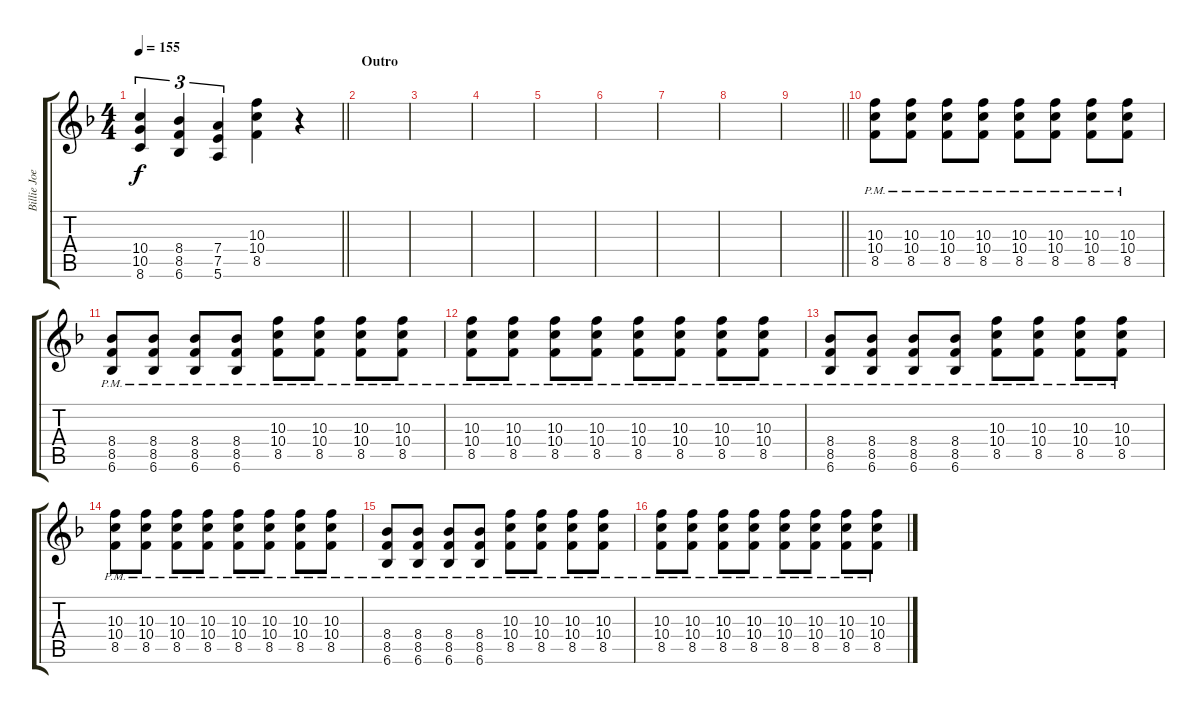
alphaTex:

\track ("Billie Joe (Rhthym Guitar)" "Billie Joe") {instrument distortionguitar}
\staff {score tabs}
\tuning (E4 B3 G3 D3 A2 E2) {hide}
\ts (4 4)
\tempo 155
\clef g2
\barLineRight lightlight
\ks f
(10.4 10.5 8.6).4{tu (3 2) dy f} (8.4 8.5 6.6).4{tu (3 2)} (7.4 7.5 5.6).4{tu (3 2)} (10.3 10.4 8.5).4 r.4 |
\section ("" "Outro")
|
|
|
|
|
|
|
\barLineRight lightlight
|
(10.3{pm} 10.4{pm} 8.5{pm}).8 (10.3{pm} 10.4{pm} 8.5{pm}).8 (10.3{pm} 10.4{pm} 8.5{pm}).8 (10.3{pm} 10.4{pm} 8.5{pm}).8 (10.3{pm} 10.4{pm} 8.5{pm}).8 (10.3{pm} 10.4{pm} 8.5{pm}).8 (10.3{pm} 10.4{pm} 8.5{pm}).8 (10.3{pm} 10.4{pm} 8.5{pm}).8 |
(8.4{pm} 8.5{pm} 6.6{pm}).8 (8.4{pm} 8.5{pm} 6.6{pm}).8 (8.4{pm} 8.5{pm} 6.6{pm}).8 (8.4{pm} 8.5{pm} 6.6{pm}).8 (10.3{pm} 10.4{pm} 8.5{pm}).8 (10.3{pm} 10.4{pm} 8.5{pm}).8 (10.3{pm} 10.4{pm} 8.5{pm}).8 (10.3{pm} 10.4{pm} 8.5{pm}).8 |
(10.3{pm} 10.4{pm} 8.5{pm}).8 (10.3{pm} 10.4{pm} 8.5{pm}).8 (10.3{pm} 10.4{pm} 8.5{pm}).8 (10.3{pm} 10.4{pm} 8.5{pm}).8 (10.3{pm} 10.4{pm} 8.5{pm}).8 (10.3{pm} 10.4{pm} 8.5{pm}).8 (10.3{pm} 10.4{pm} 8.5{pm}).8 (10.3{pm} 10.4{pm} 8.5{pm}).8 |
(8.4{pm} 8.5{pm} 6.6{pm}).8 (8.4{pm} 8.5{pm} 6.6{pm}).8 (8.4{pm} 8.5{pm} 6.6{pm}).8 (8.4{pm} 8.5{pm} 6.6{pm}).8 (10.3{pm} 10.4{pm} 8.5{pm}).8 (10.3{pm} 10.4{pm} 8.5{pm}).8 (10.3{pm} 10.4{pm} 8.5{pm}).8 (10.3{pm} 10.4{pm} 8.5{pm}).8 |
(10.3{pm} 10.4{pm} 8.5{pm}).8 (10.3{pm} 10.4{pm} 8.5{pm}).8 (10.3{pm} 10.4{pm} 8.5{pm}).8 (10.3{pm} 10.4{pm} 8.5{pm}).8 (10.3{pm} 10.4{pm} 8.5{pm}).8 (10.3{pm} 10.4{pm} 8.5{pm}).8 (10.3{pm} 10.4{pm} 8.5{pm}).8 (10.3{pm} 10.4{pm} 8.5{pm}).8 |
(8.4{pm} 8.5{pm} 6.6{pm}).8 (8.4{pm} 8.5{pm} 6.6{pm}).8 (8.4{pm} 8.5{pm} 6.6{pm}).8 (8.4{pm} 8.5{pm} 6.6{pm}).8 (10.3{pm} 10.4{pm} 8.5{pm}).8 (10.3{pm} 10.4{pm} 8.5{pm}).8 (10.3{pm} 10.4{pm} 8.5{pm}).8 (10.3{pm} 10.4{pm} 8.5{pm}).8 |
(10.3{pm} 10.4{pm} 8.5{pm}).8 (10.3{pm} 10.4{pm} 8.5{pm}).8 (10.3{pm} 10.4{pm} 8.5{pm}).8 (10.3{pm} 10.4{pm} 8.5{pm}).8 (10.3{pm} 10.4{pm} 8.5{pm}).8 (10.3{pm} 10.4{pm} 8.5{pm}).8 (10.3{pm} 10.4{pm} 8.5{pm}).8 (10.3{pm} 10.4{pm} 8.5{pm}).8
